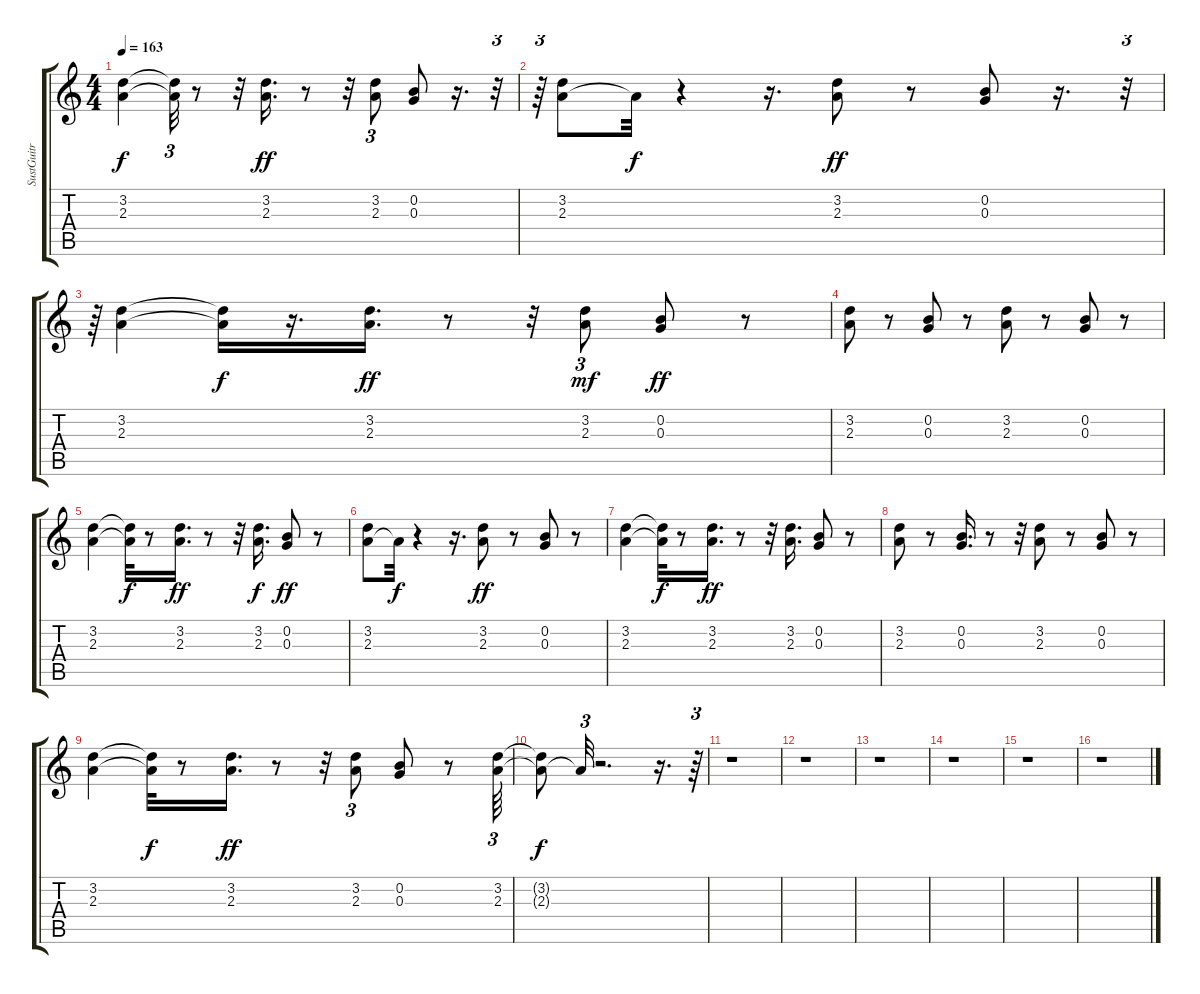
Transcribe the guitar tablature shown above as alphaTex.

\track ("SustGuitr           " "SustGuitr ") {instrument overdrivenguitar}
\staff {score tabs}
\tuning (E4 B3 G3 D3 A2 E2) {hide}
\ts (4 4)
\tempo 163
\clef g2
\ks c
(3.2{t} 2.3{t}).4{dy f} (3.2{t} 2.3{t}).32{tu (3 2)} r.8 r.32 (3.2 2.3).16{d dy ff} r.8 r.32 (3.2 2.3).8{tu (3 2)} (0.2 0.3).8 r.16{d} r.32{tu (3 2)} |
r.64{tu (3 2)} (3.2 2.3).8 2.3{t}.32{dy f} r.4 r.16{d} (3.2 2.3).8{dy ff} r.8 (0.2 0.3).8 r.16{d} r.32{tu (3 2)} |
r.64{tu (3 2)} (3.2 2.3).4 (3.2{t} 2.3{t}).16{dy f} r.16{d} (3.2 2.3).16{d dy ff} r.8 r.32 (3.2 2.3).8{tu (3 2) dy mf} (0.2 0.3).8{dy ff} r.8 |
(3.2 2.3).8 r.8 (0.2 0.3).8 r.8 (3.2 2.3).8 r.8 (0.2 0.3).8 r.8 |
(3.2 2.3).4 (3.2{t} 2.3{t}).32{dy f} r.8 (3.2 2.3).16{d dy ff} r.8 r.32 (3.2 2.3).16{d dy f} (0.2 0.3).8{dy ff} r.8 |
(3.2 2.3).8 2.3{t}.32{dy f} r.4 r.16{d} (3.2 2.3).8{dy ff} r.8 (0.2 0.3).8 r.8 |
(3.2 2.3).4 (3.2{t} 2.3{t}).32{dy f} r.8 (3.2 2.3).16{d dy ff} r.8 r.32 (3.2 2.3).16{d} (0.2 0.3).8 r.8 |
(3.2 2.3).8 r.8 (0.2 0.3).16{d} r.8 r.32 (3.2 2.3).8 r.8 (0.2 0.3).8 r.8 |
(3.2 2.3).4 (3.2{t} 2.3{t}).32{dy f} r.8 (3.2 2.3).16{d dy ff} r.8 r.32 (3.2 2.3).8{tu (3 2)} (0.2 0.3).8 r.8 (3.2 2.3).64{tu (3 2)} |
(3.2{t} 2.3{t}).8{dy f} 2.3{t}.32{tu (3 2)} r.2{d} r.16{d} r.64{tu (3 2)} |
r.1 |
r.1 |
r.1 |
r.1 |
r.1 |
r.1
